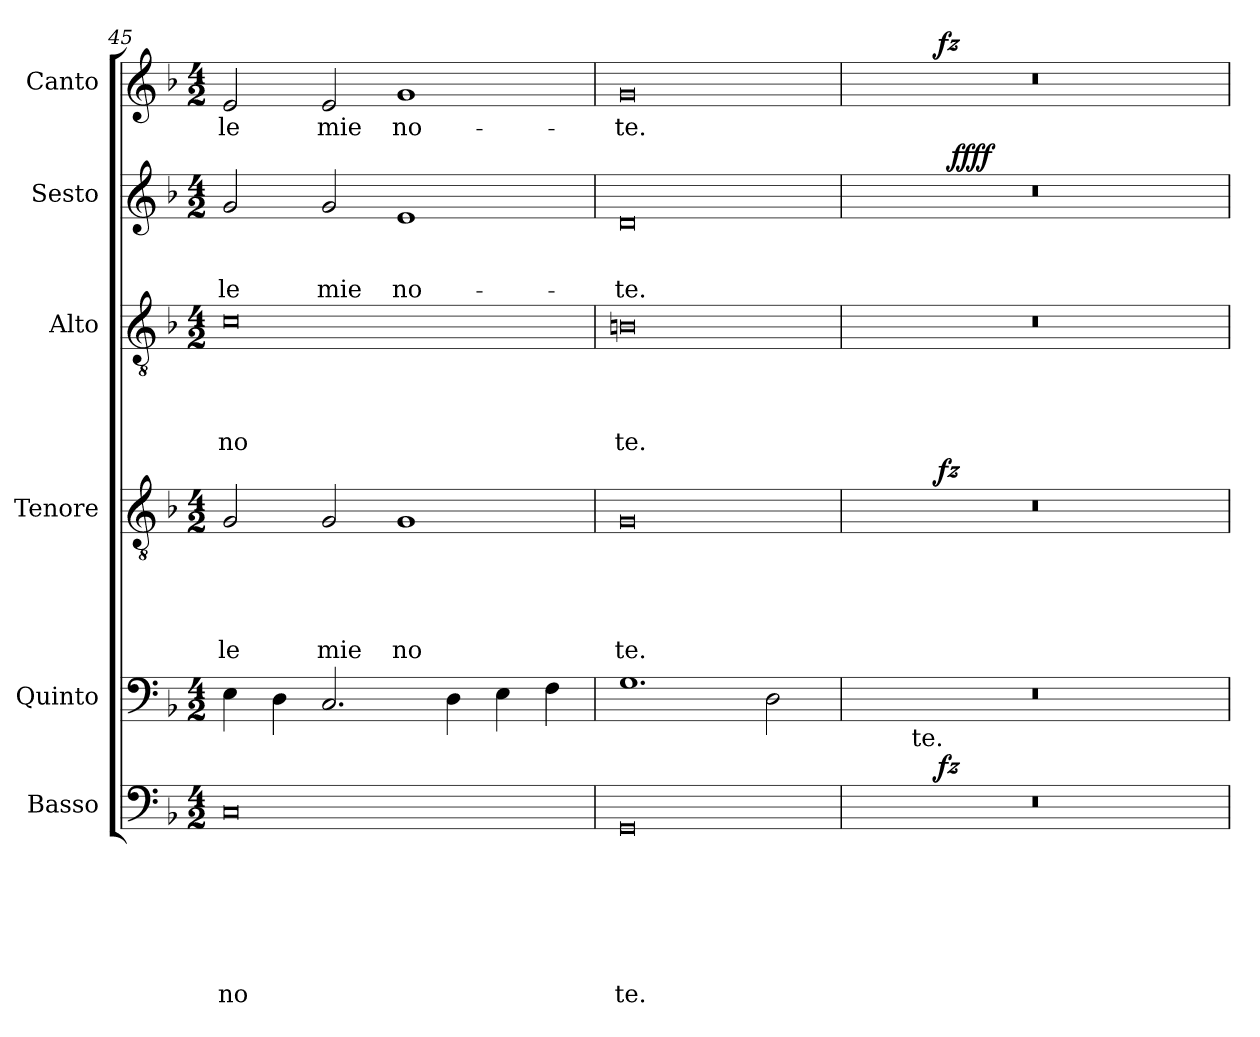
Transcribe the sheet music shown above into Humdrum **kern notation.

**kern	**text	**text	**text	**text	**text	**text	**text	**dynam	**kern	**text	**kern	**text	**text	**text	**text	**text	**dynam	**kern	**text	**text	**text	**text	**kern	**text	**text	**text	**dynam	**kern	**text	**dynam
*part6	*part6	*part6	*part6	*part6	*part6	*part6	*part6	*part6	*part5	*part5	*part4	*part4	*part4	*part4	*part4	*part4	*part4	*part3	*part3	*part3	*part3	*part3	*part2	*part2	*part2	*part2	*part2	*part1	*part1	*part1
*staff6	*staff6	*staff6	*staff6	*staff6	*staff6	*staff6	*staff6	*staff6	*staff5	*staff5	*staff4	*staff4	*staff4	*staff4	*staff4	*staff4	*staff4	*staff3	*staff3	*staff3	*staff3	*staff3	*staff2	*staff2	*staff2	*staff2	*staff2	*staff1	*staff1	*staff1
*I"Basso	*	*	*	*	*	*	*	*	*I"Quinto	*	*I"Tenore	*	*	*	*	*	*	*I"Alto	*	*	*	*	*I"Sesto	*	*	*	*	*I"Canto	*	*
*clefF4	*	*	*	*	*	*	*	*	*clefF4	*	*clefGv2	*	*	*	*	*	*	*clefGv2	*	*	*	*	*clefG2	*	*	*	*	*clefG2	*	*
*ITrd-3c-5	*	*	*	*	*	*	*	*	*ITrd-3c-5	*	*	*	*	*	*	*	*	*	*	*	*	*	*ITrd-3c-5	*	*	*	*	*ITrd-3c-5	*	*
*k[b-e-]	*	*	*	*	*	*	*	*	*k[b-e-]	*	*k[b-]	*	*	*	*	*	*	*k[b-]	*	*	*	*	*k[b-e-]	*	*	*	*	*k[b-e-]	*	*
*B-:	*	*	*	*	*	*	*	*	*B-:	*	*F:	*	*	*	*	*	*	*F:	*	*	*	*	*B-:	*	*	*	*	*B-:	*	*
*M4/2	*	*	*	*	*	*	*	*	*M4/2	*	*M4/2	*	*	*	*	*	*	*M4/2	*	*	*	*	*M4/2	*	*	*	*	*M4/2	*	*
=45	=45	=45	=45	=45	=45	=45	=45	=45	=45	=45	=45	=45	=45	=45	=45	=45	=45	=45	=45	=45	=45	=45	=45	=45	=45	=45	=45	=45	=45	=45
!	!	!	!	!	!	!	!LO:LY:b	!	!	!	!	!	!	!	!	!LO:LY:b	!	!	!	!	!	!LO:LY:b	!	!	!	!LO:LY:b	!	!	!LO:LY:b	!
0F	.	.	.	.	.	.	no	.	4A\	.	2G/	.	.	.	.	le	.	0c	.	.	.	no	2cc/	.	.	le	.	2a/	le	.
.	.	.	.	.	.	.	.	.	4G\	.	.	.	.	.	.	.	.	.	.	.	.	.	.	.	.	.	.	.	.	.
!	!	!	!	!	!	!	!	!	!	!	!	!	!	!	!	!LO:LY:b	!	!	!	!	!	!	!	!	!	!LO:LY:b	!	!	!LO:LY:b	!
.	.	.	.	.	.	.	.	.	2.F/	.	2G/	.	.	.	.	mie	.	.	.	.	.	.	2cc/	.	.	mie	.	2a/	mie	.
!	!	!	!	!	!	!	!	!	!	!	!	!	!	!	!	!LO:LY:b	!	!	!	!	!	!	!	!	!	!LO:LY:b	!	!	!LO:LY:b	!
.	.	.	.	.	.	.	.	.	.	.	1G	.	.	.	.	no	.	.	.	.	.	.	1a	.	.	no-	.	1cc	no-	.
.	.	.	.	.	.	.	.	.	4G\	.	.	.	.	.	.	.	.	.	.	.	.	.	.	.	.	.	.	.	.	.
.	.	.	.	.	.	.	.	.	4A\	.	.	.	.	.	.	.	.	.	.	.	.	.	.	.	.	.	.	.	.	.
.	.	.	.	.	.	.	.	.	4B-\	.	.	.	.	.	.	.	.	.	.	.	.	.	.	.	.	.	.	.	.	.
=46	=46	=46	=46	=46	=46	=46	=46	=46	=46	=46	=46	=46	=46	=46	=46	=46	=46	=46	=46	=46	=46	=46	=46	=46	=46	=46	=46	=46	=46	=46
!	!	!	!	!	!	!	!LO:LY:b	!	!	!	!	!	!	!	!	!LO:LY:b	!	!	!	!	!	!LO:LY:b	!	!	!	!LO:LY:b	!	!	!LO:LY:b	!
0C	.	.	.	.	.	.	te.	.	1.c	.	0G	.	.	.	.	te.	.	0Bn	.	.	.	te.	0g	.	.	-te.	.	0cc	-te.	.
.	.	.	.	.	.	.	.	.	2G\	.	.	.	.	.	.	.	.	.	.	.	.	.	.	.	.	.	.	.	.	.
=47	=47	=47	=47	=47	=47	=47	=47	=47	=47	=47	=47	=47	=47	=47	=47	=47	=47	=47	=47	=47	=47	=47	=47	=47	=47	=47	=47	=47	=47	=47
*^	*	*	*	*	*	*	*	*	*	*	*^	*	*	*	*	*	*	*	*	*	*	*	*^	*	*	*	*	*^	*	*
*	*^	*	*	*	*	*	*	*	*	*	*	*	*	*	*	*	*	*	*	*	*	*	*	*	*	*	*	*	*	*	*	*	*	*
0r	4.ryy	4ryy	.	.	.	.	.	.	.	.	0r	.	0r	4.ryy	.	.	.	.	.	.	0r	.	.	.	.	0r	4ryy	.	.	.	.	0r	4.ryy	.	.
.	.	32ryy	.	.	.	.	.	.	.	.	.	.	.	.	.	.	.	.	.	.	.	.	.	.	.	.	8ryy	.	.	.	.	.	.	.	.
!	!	!LO:TX:a:t=te.	!	!	!	!	!	!	!	!	!	!	!	!	!	!	!	!	!	!	!	!	!	!	!	!	!	!	!	!	!	!	!	!	!
.	.	1ryy	.	.	.	.	.	.	.	.	.	.	.	.	.	.	.	.	.	.	.	.	.	.	.	.	.	.	.	.	.	.	.	.	.
!	!	!	!	!	!	!	!	!	!	!LO:DY:b	!	!	!	!	!	!	!	!	!	!LO:DY:b	!	!	!	!	!	!	!	!	!	!	!	!	!	!	!LO:DY:b
.	1ryy	.	.	.	.	.	.	.	.	fz	.	.	.	1ryy	.	.	.	.	.	fz	.	.	.	.	.	.	32ryy	.	.	.	.	.	1ryy	.	fz
!	!	!	!	!	!	!	!	!	!	!	!	!	!	!	!	!	!	!	!	!	!	!	!	!	!	!	!	!	!	!	!LO:DY:b	!	!	!	!
.	.	.	.	.	.	.	.	.	.	.	.	.	.	.	.	.	.	.	.	.	.	.	.	.	.	.	1ryy	.	.	.	ffff	.	.	.	.
.	.	2ryy	.	.	.	.	.	.	.	.	.	.	.	.	.	.	.	.	.	.	.	.	.	.	.	.	.	.	.	.	.	.	.	.	.
.	2ryy	.	.	.	.	.	.	.	.	.	.	.	.	2ryy	.	.	.	.	.	.	.	.	.	.	.	.	.	.	.	.	.	.	2ryy	.	.
.	.	.	.	.	.	.	.	.	.	.	.	.	.	.	.	.	.	.	.	.	.	.	.	.	.	.	2ryy	.	.	.	.	.	.	.	.
.	.	8..ryy	.	.	.	.	.	.	.	.	.	.	.	.	.	.	.	.	.	.	.	.	.	.	.	.	.	.	.	.	.	.	.	.	.
.	8ryy	.	.	.	.	.	.	.	.	.	.	.	.	8ryy	.	.	.	.	.	.	.	.	.	.	.	.	.	.	.	.	.	.	8ryy	.	.
.	.	.	.	.	.	.	.	.	.	.	.	.	.	.	.	.	.	.	.	.	.	.	.	.	.	.	16.ryy	.	.	.	.	.	.	.	.
*	*	*	*	*	*	*	*	*	*	*	*	*	*	*	*	*	*	*	*	*	*	*	*	*	*	*v	*v	*	*	*	*	*	*	*	*
*v	*v	*v	*	*	*	*	*	*	*	*	*	*	*v	*v	*	*	*	*	*	*	*	*	*	*	*	*	*	*	*	*	*v	*v	*	*
=	=	=	=	=	=	=	=	=	=	=	=	=	=	=	=	=	=	=	=	=	=	=	=	=	=	=	=	=	=	=
*-	*-	*-	*-	*-	*-	*-	*-	*-	*-	*-	*-	*-	*-	*-	*-	*-	*-	*-	*-	*-	*-	*-	*-	*-	*-	*-	*-	*-	*-	*-
